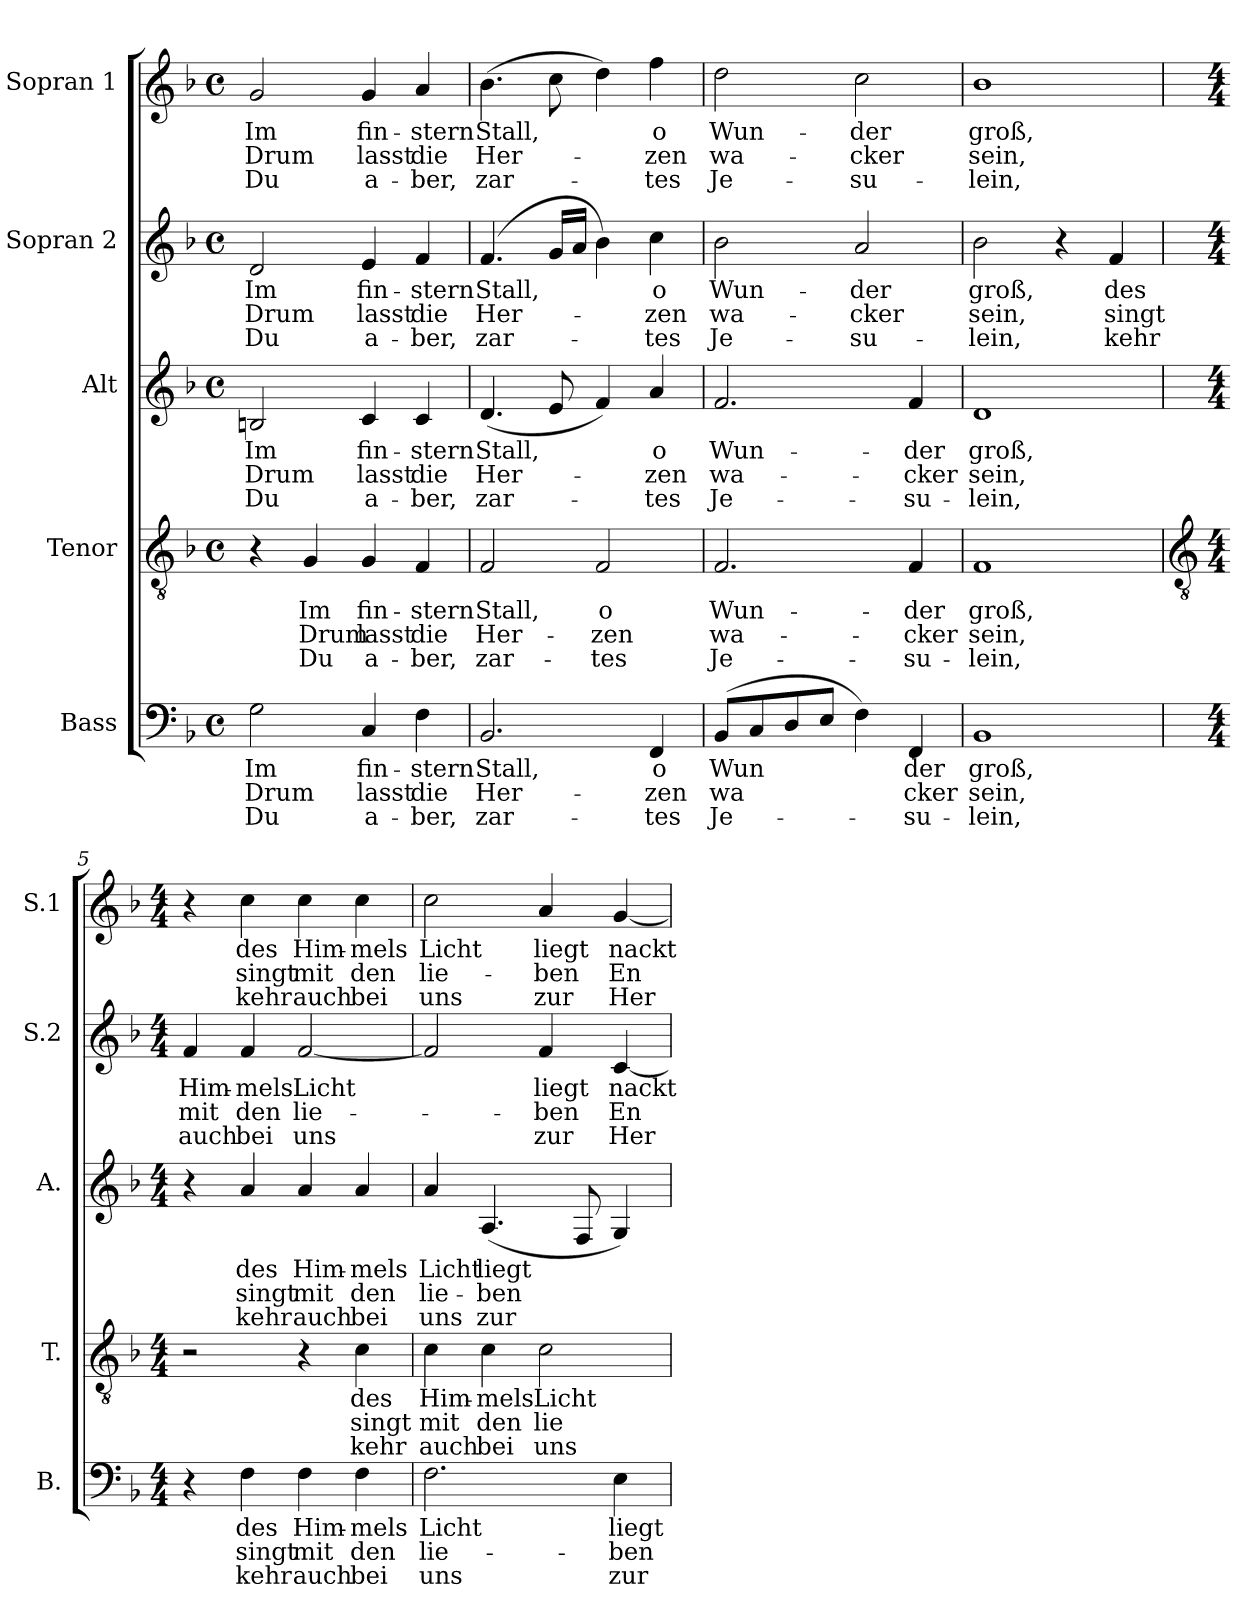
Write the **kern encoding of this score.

**kern	**text	**text	**text	**kern	**text	**text	**text	**kern	**text	**text	**text	**kern	**text	**text	**text	**kern	**text	**text	**text
*part5	*part5	*part5	*part5	*part4	*part4	*part4	*part4	*part3	*part3	*part3	*part3	*part2	*part2	*part2	*part2	*part1	*part1	*part1	*part1
*staff5	*staff5	*staff5	*staff5	*staff4	*staff4	*staff4	*staff4	*staff3	*staff3	*staff3	*staff3	*staff2	*staff2	*staff2	*staff2	*staff1	*staff1	*staff1	*staff1
*I"Bass	*	*	*	*I"Tenor	*	*	*	*I"Alt	*	*	*	*I"Sopran 2	*	*	*	*I"Sopran 1	*	*	*
*I'B.	*	*	*	*I'T.	*	*	*	*I'A.	*	*	*	*I'S.2	*	*	*	*I'S.1	*	*	*
*clefF4	*	*	*	*clefGv2	*	*	*	*clefG2	*	*	*	*clefG2	*	*	*	*clefG2	*	*	*
*k[b-]	*	*	*	*k[b-]	*	*	*	*k[b-]	*	*	*	*k[b-]	*	*	*	*k[b-]	*	*	*
*F:	*	*	*	*F:	*	*	*	*F:	*	*	*	*F:	*	*	*	*F:	*	*	*
*M4/4	*	*	*	*M4/4	*	*	*	*M4/4	*	*	*	*M4/4	*	*	*	*M4/4	*	*	*
*met(c)	*	*	*	*met(c)	*	*	*	*met(c)	*	*	*	*met(c)	*	*	*	*met(c)	*	*	*
=1	=1	=1	=1	=1	=1	=1	=1	=1	=1	=1	=1	=1	=1	=1	=1	=1	=1	=1	=1
!	!LO:LY:b	!LO:LY:b	!LO:LY:b	!	!	!	!	!	!LO:LY:b	!LO:LY:b	!LO:LY:b	!	!LO:LY:b	!LO:LY:b	!LO:LY:b	!	!LO:LY:b	!LO:LY:b	!LO:LY:b
2G	Im	Drum	Du	4r	.	.	.	2Bn	Im	Drum	Du	2d	Im	Drum	Du	2g	Im	Drum	Du
!	!	!	!	!	!LO:LY:b	!LO:LY:b	!LO:LY:b	!	!	!	!	!	!	!	!	!	!	!	!
.	.	.	.	4G	Im	Drum	Du	.	.	.	.	.	.	.	.	.	.	.	.
!	!LO:LY:b	!LO:LY:b	!LO:LY:b	!	!LO:LY:b	!LO:LY:b	!LO:LY:b	!	!LO:LY:b	!LO:LY:b	!LO:LY:b	!	!LO:LY:b	!LO:LY:b	!LO:LY:b	!	!LO:LY:b	!LO:LY:b	!LO:LY:b
4C	fin-	-lasst	a-	4G	fin-	-lasst	a-	4c	fin-	-lasst	a-	4e	fin-	-lasst	a-	4g	fin-	-lasst	a-
!	!LO:LY:b	!LO:LY:b	!LO:LY:b	!	!LO:LY:b	!LO:LY:b	!LO:LY:b	!	!LO:LY:b	!LO:LY:b	!LO:LY:b	!	!LO:LY:b	!LO:LY:b	!LO:LY:b	!	!LO:LY:b	!LO:LY:b	!LO:LY:b
4F	-stern	die	ber,	4F	-stern	die	ber,	4c	-stern	die	ber,	4f	-stern	die	ber,	4a	-stern	die	ber,
=2	=2	=2	=2	=2	=2	=2	=2	=2	=2	=2	=2	=2	=2	=2	=2	=2	=2	=2	=2
!	!LO:LY:b	!LO:LY:b	!LO:LY:b	!	!LO:LY:b	!LO:LY:b	!LO:LY:b	!	!LO:LY:b	!LO:LY:b	!LO:LY:b	!	!LO:LY:b	!LO:LY:b	!LO:LY:b	!	!LO:LY:b	!LO:LY:b	!LO:LY:b
2.BB-	Stall,	Her-	-zar-	2F	Stall,	Her-	-zar-	(>4.d	Stall,	Her-	-zar-	(<4.f	Stall,	Her-	-zar-	(>4.b-	Stall,	Her-	-zar-
.	.	.	.	.	.	.	.	8e	.	.	.	16gLL	.	.	.	8cc	.	.	.
.	.	.	.	.	.	.	.	.	.	.	.	16aJJ	.	.	.	.	.	.	.
!	!	!	!	!	!LO:LY:b	!LO:LY:b	!LO:LY:b	!	!	!	!	!	!	!	!	!	!	!	!
.	.	.	.	2F	-o	zen	tes	4f)	.	.	.	4b-)	.	.	.	4dd)	.	.	.
!	!LO:LY:b	!LO:LY:b	!LO:LY:b	!	!	!	!	!	!LO:LY:b	!LO:LY:b	!LO:LY:b	!	!LO:LY:b	!LO:LY:b	!LO:LY:b	!	!LO:LY:b	!LO:LY:b	!LO:LY:b
4FF	-o	zen	tes	.	.	.	.	4a	-o	zen	tes	4cc	-o	zen	tes	4ff	-o	zen	tes
=3	=3	=3	=3	=3	=3	=3	=3	=3	=3	=3	=3	=3	=3	=3	=3	=3	=3	=3	=3
!	!LO:LY:b	!LO:LY:b	!LO:LY:b	!	!LO:LY:b	!LO:LY:b	!LO:LY:b	!	!LO:LY:b	!LO:LY:b	!LO:LY:b	!	!LO:LY:b	!LO:LY:b	!LO:LY:b	!	!LO:LY:b	!LO:LY:b	!LO:LY:b
(<8BB-L	Wun	wa	Je-	2.F	Wun-	-wa-	-Je-	2.f	Wun-	-wa-	-Je-	2b-	Wun-	-wa-	-Je-	2dd	Wun-	-wa-	-Je-
8C	.	.	.	.	.	.	.	.	.	.	.	.	.	.	.	.	.	.	.
8D	.	.	.	.	.	.	.	.	.	.	.	.	.	.	.	.	.	.	.
8EJ	.	.	.	.	.	.	.	.	.	.	.	.	.	.	.	.	.	.	.
!	!	!	!	!	!	!	!	!	!	!	!	!	!LO:LY:b	!LO:LY:b	!LO:LY:b	!	!LO:LY:b	!LO:LY:b	!LO:LY:b
4F)	.	.	.	.	.	.	.	.	.	.	.	2a	-der	cker	su-	2cc	-der	cker	su-
!	!LO:LY:b	!LO:LY:b	!LO:LY:b	!	!LO:LY:b	!LO:LY:b	!LO:LY:b	!	!LO:LY:b	!LO:LY:b	!LO:LY:b	!	!	!	!	!	!	!	!
4FF	-der	cker	su-	4F	-der	cker	su-	4f	-der	cker	su-	.	.	.	.	.	.	.	.
=4	=4	=4	=4	=4	=4	=4	=4	=4	=4	=4	=4	=4	=4	=4	=4	=4	=4	=4	=4
!	!LO:LY:b	!LO:LY:b	!LO:LY:b	!	!LO:LY:b	!LO:LY:b	!LO:LY:b	!	!LO:LY:b	!LO:LY:b	!LO:LY:b	!	!LO:LY:b	!LO:LY:b	!LO:LY:b	!	!LO:LY:b	!LO:LY:b	!LO:LY:b
1BB-	-groß,	sein,	lein,	1F	-groß,	sein,	lein,	1d	-groß,	sein,	lein,	2b-	-groß,	sein,	lein,	1b-	-groß,	sein,	lein,
.	.	.	.	.	.	.	.	.	.	.	.	4r	.	.	.	.	.	.	.
!	!	!	!	!	!	!	!	!	!	!	!	!	!LO:LY:b	!LO:LY:b	!LO:LY:b	!	!	!	!
.	.	.	.	.	.	.	.	.	.	.	.	4f	des	singt	kehr	.	.	.	.
!!LO:LB:g=z
=5	=5	=5	=5	=5	=5	=5	=5	=5	=5	=5	=5	=5	=5	=5	=5	=5	=5	=5	=5
*	*	*	*	*clefGv2	*	*	*	*	*	*	*	*	*	*	*	*	*	*	*
*M4/4	*	*	*	*M4/4	*	*	*	*M4/4	*	*	*	*M4/4	*	*	*	*M4/4	*	*	*
!	!	!	!	!	!	!	!	!	!	!	!	!	!LO:LY:b	!LO:LY:b	!LO:LY:b	!	!	!	!
4r	.	.	.	2r	.	.	.	4r	.	.	.	4f	Him-	-mit	auch	4r	.	.	.
!	!LO:LY:b	!LO:LY:b	!LO:LY:b	!	!	!	!	!	!LO:LY:b	!LO:LY:b	!LO:LY:b	!	!LO:LY:b	!LO:LY:b	!LO:LY:b	!	!LO:LY:b	!LO:LY:b	!LO:LY:b
4F	des	singt	kehr	.	.	.	.	4a	des	singt	kehr	4f	mels	den	bei	4cc	des	singt	kehr
!	!LO:LY:b	!LO:LY:b	!LO:LY:b	!	!	!	!	!	!LO:LY:b	!LO:LY:b	!LO:LY:b	!	!LO:LY:b	!LO:LY:b	!LO:LY:b	!	!LO:LY:b	!LO:LY:b	!LO:LY:b
4F	Him-	-mit	auch	4r	.	.	.	4a	Him-	-mit	auch	[2f	Licht	lie-	-uns	4cc	Him-	-mit	auch
!	!LO:LY:b	!LO:LY:b	!LO:LY:b	!	!LO:LY:b	!LO:LY:b	!LO:LY:b	!	!LO:LY:b	!LO:LY:b	!LO:LY:b	!	!	!	!	!	!LO:LY:b	!LO:LY:b	!LO:LY:b
4F	mels	den	bei	4c	des	singt	kehr	4a	mels	den	bei	.	.	.	.	4cc	mels	den	bei
=6	=6	=6	=6	=6	=6	=6	=6	=6	=6	=6	=6	=6	=6	=6	=6	=6	=6	=6	=6
!	!LO:LY:b	!LO:LY:b	!LO:LY:b	!	!LO:LY:b	!LO:LY:b	!LO:LY:b	!	!LO:LY:b	!LO:LY:b	!LO:LY:b	!	!	!	!	!	!LO:LY:b	!LO:LY:b	!LO:LY:b
2.F	Licht	lie-	-uns	4c	Him-	-mit	auch	4a	Licht	lie-	-uns	2f]	.	.	.	2cc	Licht	lie-	-uns
!	!	!	!	!	!LO:LY:b	!LO:LY:b	!LO:LY:b	!	!LO:LY:b	!LO:LY:b	!LO:LY:b	!	!	!	!	!	!	!	!
.	.	.	.	4c	mels	den	bei	(>4.A	liegt	ben	zur	.	.	.	.	.	.	.	.
!	!	!	!	!	!LO:LY:b	!LO:LY:b	!LO:LY:b	!	!	!	!	!	!LO:LY:b	!LO:LY:b	!LO:LY:b	!	!LO:LY:b	!LO:LY:b	!LO:LY:b
.	.	.	.	2c	Licht	lie-	-uns	.	.	.	.	4f	liegt	ben	zur	4a	liegt	ben	zur
.	.	.	.	.	.	.	.	8F	.	.	.	.	.	.	.	.	.	.	.
!	!LO:LY:b	!LO:LY:b	!LO:LY:b	!	!	!	!	!	!	!	!	!	!LO:LY:b	!LO:LY:b	!LO:LY:b	!	!LO:LY:b	!LO:LY:b	!LO:LY:b
4E	liegt	ben	zur	.	.	.	.	4G)	.	.	.	[4c	nackt	En-	-Her-	[4g	nackt	En-	-Her-
=	=	=	=	=	=	=	=	=	=	=	=	=	=	=	=	=	=	=	=
*-	*-	*-	*-	*-	*-	*-	*-	*-	*-	*-	*-	*-	*-	*-	*-	*-	*-	*-	*-
